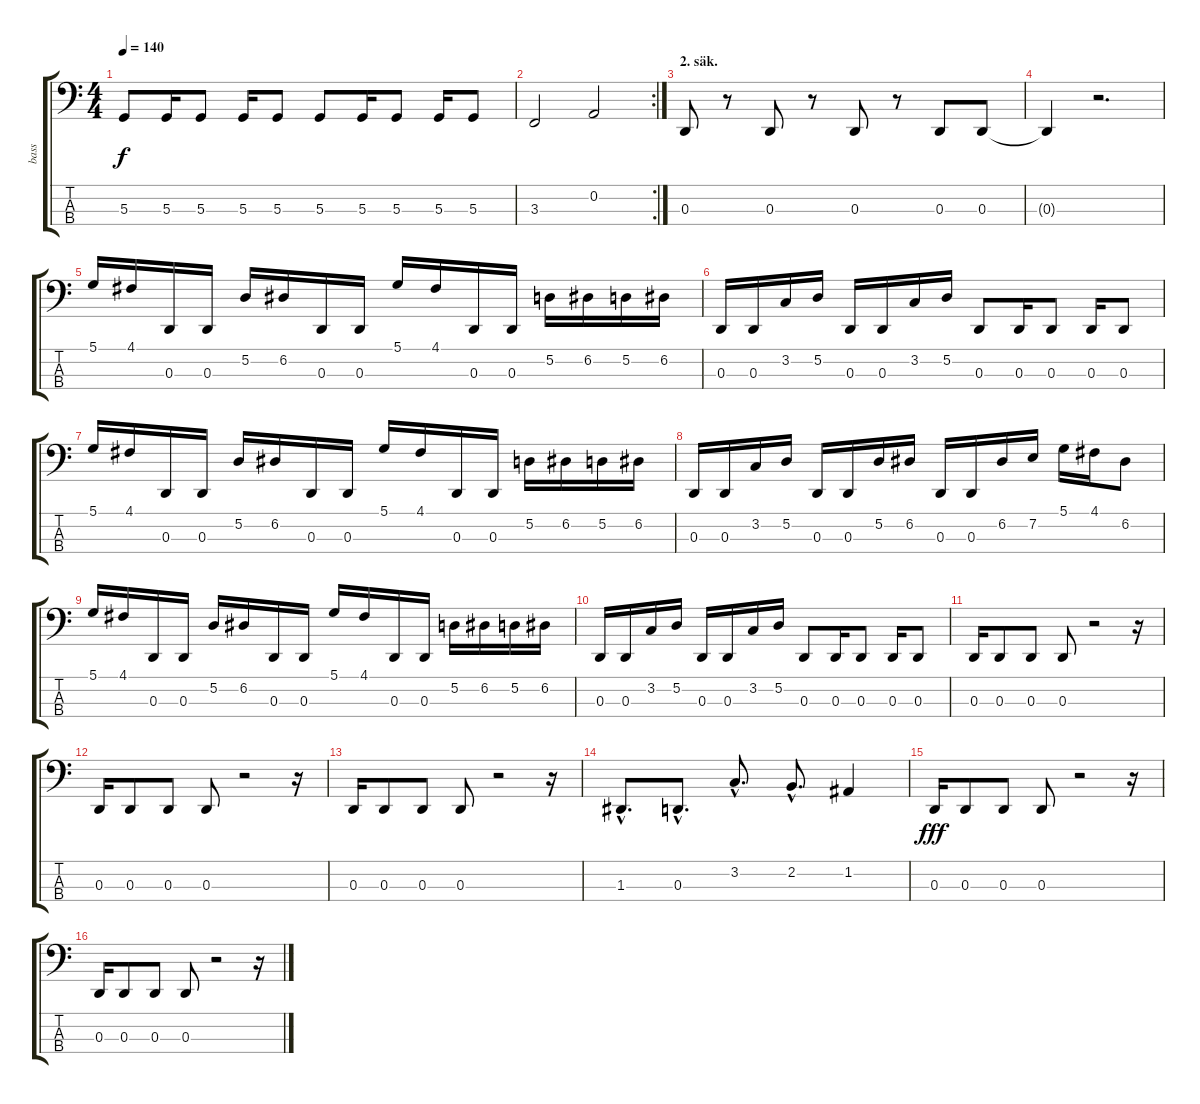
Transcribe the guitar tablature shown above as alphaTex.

\track ("bass" "bass") {instrument electricbassfinger}
\staff {score tabs}
\tuning (D2 A1 D1 A0) {hide}
\ts (4 4)
\tempo 140
\clef f4
\ks c
5.3.8{dy f} 5.3.16 5.3.8 5.3.16 5.3.8 5.3.8 5.3.16 5.3.8 5.3.16 5.3.8 |
\rc 2
3.3.2 0.2.2 |
\section ("" "2. säk.")
0.3.8 r.8 0.3.8 r.8 0.3.8 r.8 0.3.8 0.3.8 |
0.3{t}.4 r.2{d} |
5.1.16 4.1.16 0.3.16 0.3.16 5.2.16 6.2.16 0.3.16 0.3.16 5.1.16 4.1.16 0.3.16 0.3.16 5.2.16 6.2.16 5.2.16 6.2.16 |
0.3.16 0.3.16 3.2.16 5.2.16 0.3.16 0.3.16 3.2.16 5.2.16 0.3.8 0.3.16 0.3.8 0.3.16 0.3.8 |
5.1.16 4.1.16 0.3.16 0.3.16 5.2.16 6.2.16 0.3.16 0.3.16 5.1.16 4.1.16 0.3.16 0.3.16 5.2.16 6.2.16 5.2.16 6.2.16 |
0.3.16 0.3.16 3.2.16 5.2.16 0.3.16 0.3.16 5.2.16 6.2.16 0.3.16 0.3.16 6.2.16 7.2.16 5.1.16 4.1.16 6.2.8 |
5.1.16 4.1.16 0.3.16 0.3.16 5.2.16 6.2.16 0.3.16 0.3.16 5.1.16 4.1.16 0.3.16 0.3.16 5.2.16 6.2.16 5.2.16 6.2.16 |
0.3.16 0.3.16 3.2.16 5.2.16 0.3.16 0.3.16 3.2.16 5.2.16 0.3.8 0.3.16 0.3.8 0.3.16 0.3.8 |
0.3.16{instrument electricbasspick} 0.3.8 0.3.8 0.3.8 r.2 r.16 |
0.3.16 0.3.8 0.3.8 0.3.8 r.2 r.16 |
0.3.16 0.3.8 0.3.8 0.3.8 r.2 r.16 |
1.3{hac}.8{d instrument electricbassfinger} 0.3{hac}.8{d} 3.2{hac}.8{d} 2.2{hac}.8{d} 1.2.4 |
0.3.16{dy fff instrument electricbasspick} 0.3.8 0.3.8 0.3.8 r.2 r.16 |
0.3.16 0.3.8 0.3.8 0.3.8 r.2 r.16
